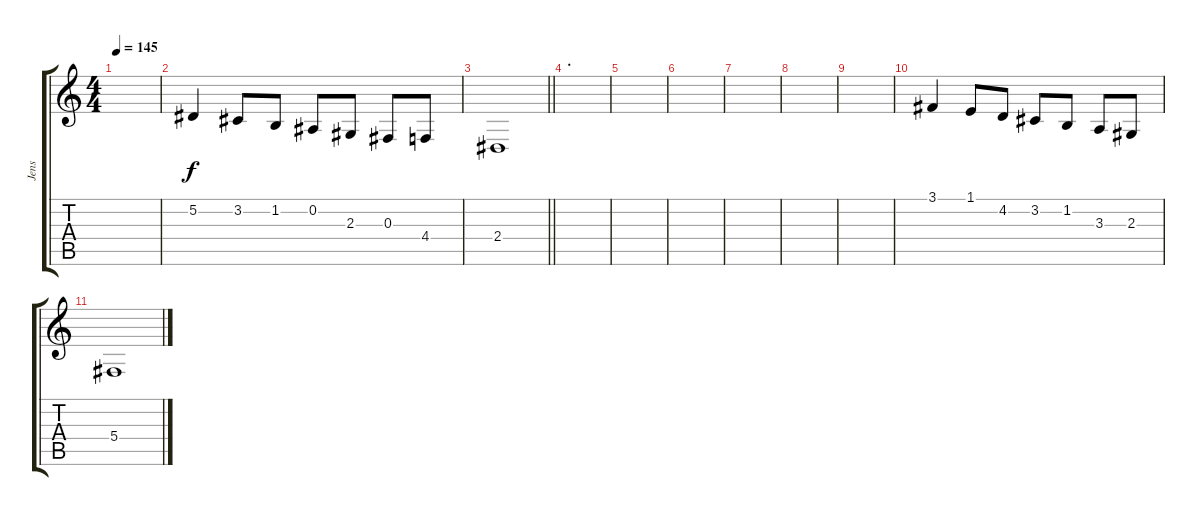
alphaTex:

\track ("Jens" "Jens") {instrument stringensemble1}
\staff {score tabs}
\tuning (Eb4 Bb3 Gb3 Db3 Ab2 Eb2) {hide}
\ts (4 4)
\tempo 145
\clef g2
\ks c
|
5.2.4 3.2.8 1.2.8 0.2.8 2.3.8 0.3.8 4.4.8 |
\barLineRight lightlight
2.4.1 |
\section ("" ".")
|
|
|
|
|
|
3.1.4 1.1.8 4.2.8 3.2.8 1.2.8 3.3.8 2.3.8 |
5.4.1
